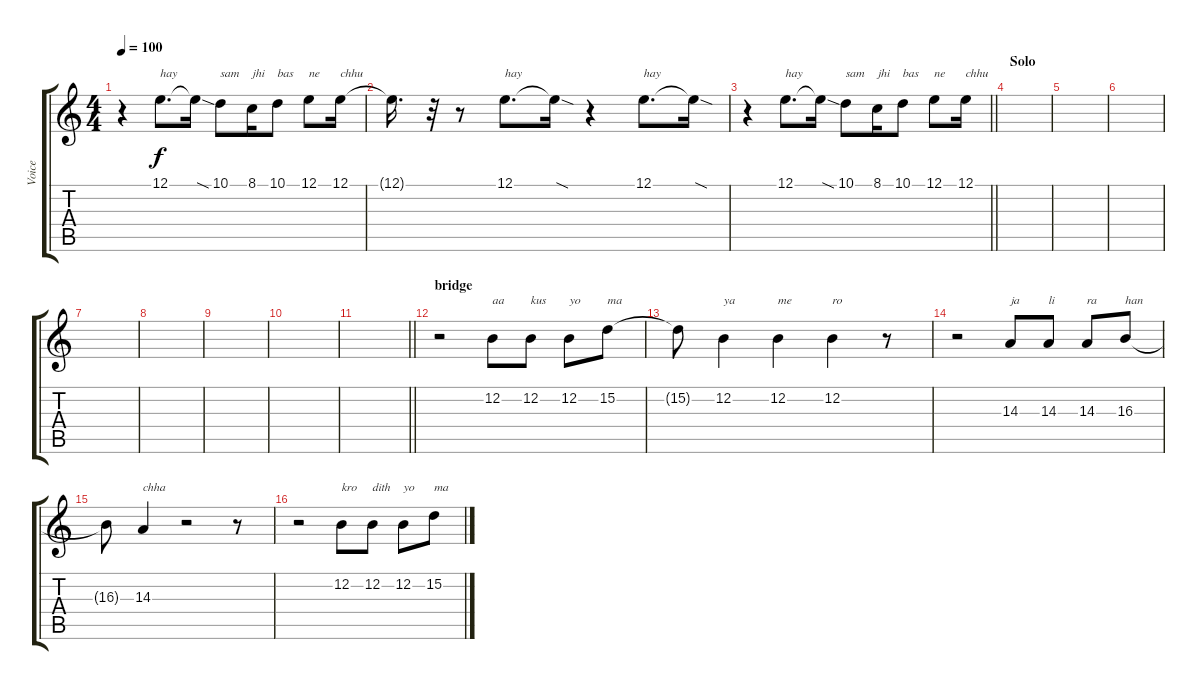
\track ("Voice" "Voice") {instrument lead2sawtooth}
\staff {score tabs}
\tuning (E4 B3 G3 D3 A2 E2) {hide}
\ts (4 4)
\tempo 100
\clef g2
\ks c
r.4{dy f} 12.1.8{d txt "hay"} 12.1{sod t}.16 10.1.8{txt "sam"} 8.1.16{txt "jhi"} 10.1.8{txt "bas"} 12.1.8{txt "ne"} 12.1.16{txt "chhu"} |
12.1{t}.16{d} r.32 r.8 12.1.8{d txt "hay"} 12.1{sod t}.16 r.4 12.1.8{d txt "hay"} 12.1{sod t}.16 |
\barLineRight lightlight
r.4 12.1.8{d txt "hay"} 12.1{sod t}.16 10.1.8{txt "sam"} 8.1.16{txt "jhi"} 10.1.8{txt "bas"} 12.1.8{txt "ne"} 12.1.16{txt "chhu"} |
\section ("" "Solo")
|
|
|
|
|
|
|
\barLineRight lightlight
|
\section ("" "bridge")
r.2 12.2.8{txt "aa"} 12.2.8{txt "kus"} 12.2.8{txt "yo"} 15.2.8{txt "ma"} |
15.2{t}.8 12.2.4{txt "ya"} 12.2.4{txt "me"} 12.2.4{txt "ro"} r.8 |
r.2 14.3.8{txt "ja"} 14.3.8{txt "li"} 14.3.8{txt "ra"} 16.3.8{txt "han"} |
16.3{t}.8 14.3.4{txt "chha"} r.2 r.8 |
r.2 12.2.8{txt "kro"} 12.2.8{txt "dith"} 12.2.8{txt "yo"} 15.2.8{txt "ma"}
